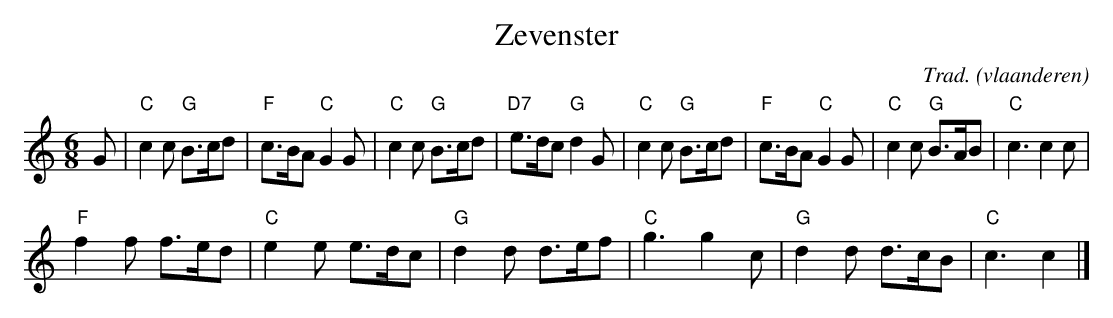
X:1
T:Zevenster
O:vlaanderen
C:Trad.
L:1/8
M:6/8
K:C
G | "C"c2 c "G"B>cd | "F"c>BA "C"G2 G | "C"c2 c "G"B>cd | "D7"e>dc "G"d2 G | "C"c2 c "G"B>cd | "F"c>BA "C"G2 G | "C"c2 c "G"B>AB | "C"c3 c2 c |
"F"f2 f f>ed | "C"e2 e e>dc | "G"d2 d d>ef | "C"g3 g2 c | "G"d2 d d>cB | "C"c3 c2 |]
